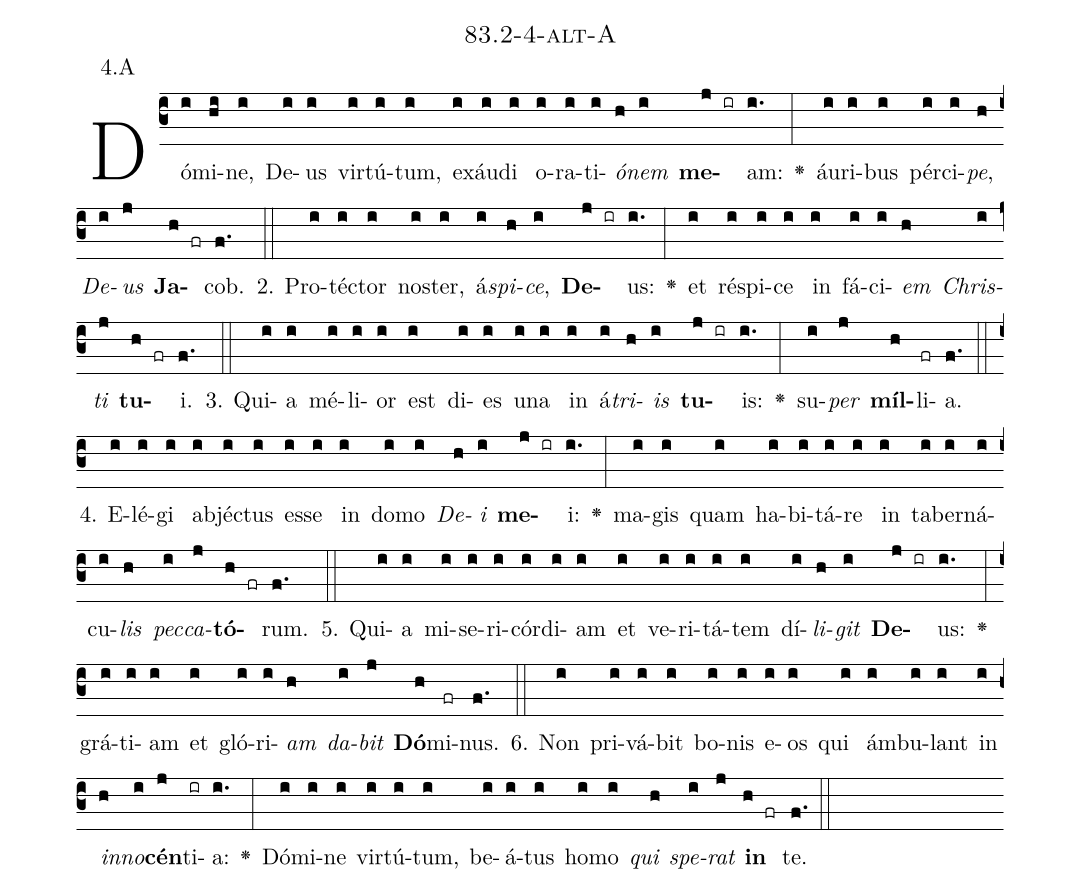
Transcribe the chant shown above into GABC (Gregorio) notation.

name: 83.2-4-alt-A;
annotation: 4.A;
%%
(c3)Dó(i)mi(hi)ne,(i) De(i)us(i) vir(i)tú(i)tum,(i) ex(i)áu(i)di(i) o(i)ra(i)ti(i)<i>ó</i>(h)<i>nem</i>(i) <b>me</b>(j ir)am:(i.) <v>\greheightstar</v>(:) áu(i)ri(i)bus(i) pér(i)ci(i)<i>pe</i>,(h) <i>De</i>(i)<i>us</i>(j) <b>Ja</b>(h fr)cob.(f.) (::)
2. Pro(i)téc(i)tor(i) nos(i)ter,(i) á(i)<i>spi</i>(h)<i>ce</i>,(i) <b>De</b>(j ir)us:(i.) <v>\greheightstar</v>(:) et(i) ré(i)spi(i)ce(i) in(i) fá(i)ci(i)<i>em</i>(h) <i>Chris</i>(i)<i>ti</i>(j) <b>tu</b>(h fr)i.(f.) (::)
3. Qui(i)a(i) mé(i)li(i)or(i) est(i) di(i)es(i) u(i)na(i) in(i) á(i)<i>tri</i>(h)<i>is</i>(i) <b>tu</b>(j ir)is:(i.) <v>\greheightstar</v>(:) su(i)<i>per</i>(j) <b>míl</b>(h)li(fr)a.(f.) (::)
4. E(i)lé(i)gi(i) ab(i)jéc(i)tus(i) es(i)se(i) in(i) do(i)mo(i) <i>De</i>(h)<i>i</i>(i) <b>me</b>(j ir)i:(i.) <v>\greheightstar</v>(:) ma(i)gis(i) quam(i) ha(i)bi(i)tá(i)re(i) in(i) ta(i)ber(i)ná(i)cu(i)<i>lis</i>(h) <i>pec</i>(i)<i>ca</i>(j)<b>tó</b>(h fr)rum.(f.) (::)
5. Qui(i)a(i) mi(i)se(i)ri(i)cór(i)di(i)am(i) et(i) ve(i)ri(i)tá(i)tem(i) dí(i)<i>li</i>(h)<i>git</i>(i) <b>De</b>(j ir)us:(i.) <v>\greheightstar</v>(:) grá(i)ti(i)am(i) et(i) gló(i)ri(i)<i>am</i>(h) <i>da</i>(i)<i>bit</i>(j) <b>Dó</b>(h)mi(fr)nus.(f.) (::)
6. Non(i) pri(i)vá(i)bit(i) bo(i)nis(i) e(i)os(i) qui(i) ám(i)bu(i)lant(i) in(i) <i>in</i>(h)<i>no</i>(i)<b>cén</b>(j)ti(ir)a:(i.) <v>\greheightstar</v>(:) Dó(i)mi(i)ne(i) vir(i)tú(i)tum,(i) be(i)á(i)tus(i) ho(i)mo(i) <i>qui</i>(h) <i>spe</i>(i)<i>rat</i>(j) <b>in</b>(h fr) te.(f.) (::)
